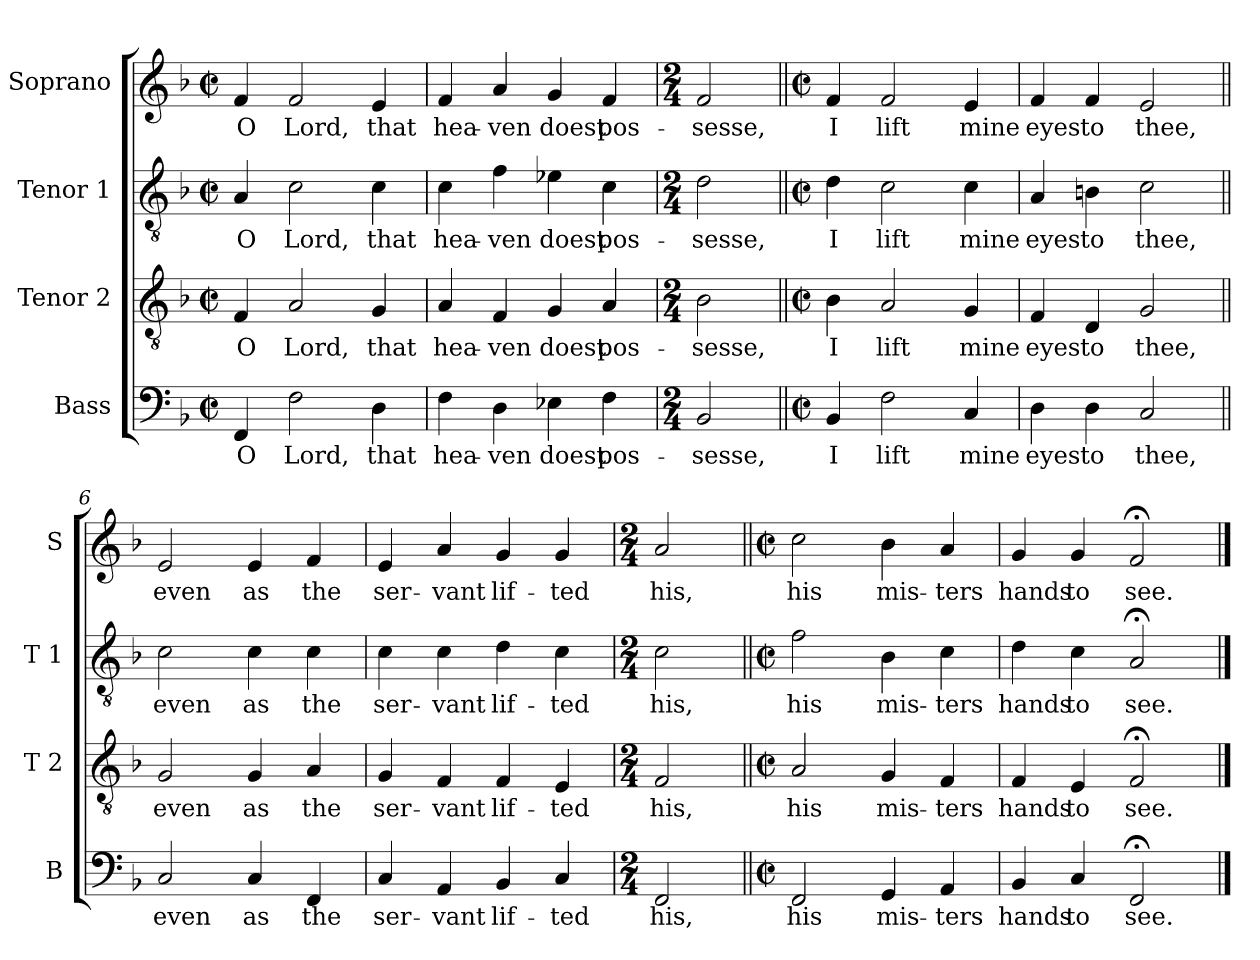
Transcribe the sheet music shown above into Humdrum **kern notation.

**kern	**text	**kern	**text	**kern	**text	**kern	**text
*part4	*part4	*part3	*part3	*part2	*part2	*part1	*part1
*staff4	*staff4	*staff3	*staff3	*staff2	*staff2	*staff1	*staff1
*I"Bass	*	*I"Tenor 2	*	*I"Tenor 1	*	*I"Soprano	*
*I'B	*	*I'T 2	*	*I'T 1	*	*I'S	*
*clefF4	*	*clefGv2	*	*clefGv2	*	*clefG2	*
*k[b-]	*	*k[b-]	*	*k[b-]	*	*k[b-]	*
*F:	*	*F:	*	*F:	*	*F:	*
*M2/2	*	*M2/2	*	*M2/2	*	*M2/2	*
*met(c|)	*	*met(c|)	*	*met(c|)	*	*met(c|)	*
=1	=1	=1	=1	=1	=1	=1	=1
!	!LO:LY:b	!	!LO:LY:b	!	!LO:LY:b	!	!LO:LY:b
4FF/	O	4F/	O	4A/	O	4f/	O
!	!LO:LY:b	!	!LO:LY:b	!	!LO:LY:b	!	!LO:LY:b
2F\	Lord,	2A/	Lord,	2c\	Lord,	2f/	Lord,
!	!LO:LY:b	!	!LO:LY:b	!	!LO:LY:b	!	!LO:LY:b
4D\	that	4G/	that	4c\	that	4e/	that
=2	=2	=2	=2	=2	=2	=2	=2
!	!LO:LY:b	!	!LO:LY:b	!	!LO:LY:b	!	!LO:LY:b
4F\	hea-	4A/	hea-	4c\	hea-	4f/	hea-
!	!LO:LY:b	!	!LO:LY:b	!	!LO:LY:b	!	!LO:LY:b
4D\	-ven	4F/	-ven	4f\	-ven	4a/	-ven
!	!LO:LY:b	!	!LO:LY:b	!	!LO:LY:b	!	!LO:LY:b
4E-X\	doest	4G/	doest	4e-X\	doest	4g/	doest
!	!LO:LY:b	!	!LO:LY:b	!	!LO:LY:b	!	!LO:LY:b
4F\	pos-	4A/	pos-	4c\	pos-	4f/	pos-
=3	=3	=3	=3	=3	=3	=3	=3
*M2/4	*	*M2/4	*	*M2/4	*	*M2/4	*
!	!LO:LY:b	!	!LO:LY:b	!	!LO:LY:b	!	!LO:LY:b
2BB-/	-sesse,	2B-\	-sesse,	2d\	-sesse,	2f/	-sesse,
=4||	=4||	=4||	=4||	=4||	=4||	=4||	=4||
*M2/2	*	*M2/2	*	*M2/2	*	*M2/2	*
*met(c|)	*	*met(c|)	*	*met(c|)	*	*met(c|)	*
!	!LO:LY:b	!	!LO:LY:b	!	!LO:LY:b	!	!LO:LY:b
4BB-/	I	4B-\	I	4d\	I	4f/	I
!	!LO:LY:b	!	!LO:LY:b	!	!LO:LY:b	!	!LO:LY:b
2F\	lift	2A/	lift	2c\	lift	2f/	lift
!	!LO:LY:b	!	!LO:LY:b	!	!LO:LY:b	!	!LO:LY:b
4C/	mine	4G/	mine	4c\	mine	4e/	mine
=5	=5	=5	=5	=5	=5	=5	=5
!	!LO:LY:b	!	!LO:LY:b	!	!LO:LY:b	!	!LO:LY:b
4D\	eyes	4F/	eyes	4A/	eyes	4f/	eyes
!	!LO:LY:b	!	!LO:LY:b	!	!LO:LY:b	!	!LO:LY:b
4D\	to	4D/	to	4Bn\	to	4f/	to
!	!LO:LY:b	!	!LO:LY:b	!	!LO:LY:b	!	!LO:LY:b
2C/	thee,	2G/	thee,	2c\	thee,	2e/	thee,
!!LO:LB:g=z
=6||	=6||	=6||	=6||	=6||	=6||	=6||	=6||
!	!LO:LY:b	!	!LO:LY:b	!	!LO:LY:b	!	!LO:LY:b
2C/	even	2G/	even	2c\	even	2e/	even
!	!LO:LY:b	!	!LO:LY:b	!	!LO:LY:b	!	!LO:LY:b
4C/	as	4G/	as	4c\	as	4e/	as
!	!LO:LY:b	!	!LO:LY:b	!	!LO:LY:b	!	!LO:LY:b
4FF/	the	4A/	the	4c\	the	4f/	the
=7	=7	=7	=7	=7	=7	=7	=7
!	!LO:LY:b	!	!LO:LY:b	!	!LO:LY:b	!	!LO:LY:b
4C/	ser-	4G/	ser-	4c\	ser-	4e/	ser-
!	!LO:LY:b	!	!LO:LY:b	!	!LO:LY:b	!	!LO:LY:b
4AA/	-vant	4F/	-vant	4c\	-vant	4a/	-vant
!	!LO:LY:b	!	!LO:LY:b	!	!LO:LY:b	!	!LO:LY:b
4BB-/	lif-	4F/	lif-	4d\	lif-	4g/	lif-
!	!LO:LY:b	!	!LO:LY:b	!	!LO:LY:b	!	!LO:LY:b
4C/	-ted	4E/	-ted	4c\	-ted	4g/	-ted
=8	=8	=8	=8	=8	=8	=8	=8
*M2/4	*	*M2/4	*	*M2/4	*	*M2/4	*
!	!LO:LY:b	!	!LO:LY:b	!	!LO:LY:b	!	!LO:LY:b
2FF/	his,	2F/	his,	2c\	his,	2a/	his,
=9||	=9||	=9||	=9||	=9||	=9||	=9||	=9||
*M2/2	*	*M2/2	*	*M2/2	*	*M2/2	*
*met(c|)	*	*met(c|)	*	*met(c|)	*	*met(c|)	*
!	!LO:LY:b	!	!LO:LY:b	!	!LO:LY:b	!	!LO:LY:b
2FF/	his	2A/	his	2f\	his	2cc\	his
!	!LO:LY:b	!	!LO:LY:b	!	!LO:LY:b	!	!LO:LY:b
4GG/	mis-	4G/	mis-	4B-\	mis-	4b-\	mis-
!	!LO:LY:b	!	!LO:LY:b	!	!LO:LY:b	!	!LO:LY:b
4AA/	-ters	4F/	-ters	4c\	-ters	4a/	-ters
=10	=10	=10	=10	=10	=10	=10	=10
!	!LO:LY:b	!	!LO:LY:b	!	!LO:LY:b	!	!LO:LY:b
4BB-/	hands	4F/	hands	4d\	hands	4g/	hands
!	!LO:LY:b	!	!LO:LY:b	!	!LO:LY:b	!	!LO:LY:b
4C/	to	4E/	to	4c\	to	4g/	to
!	!LO:LY:b	!	!LO:LY:b	!	!LO:LY:b	!	!LO:LY:b
2FF;</	see.	2F;</	see.	2A;</	see.	2f;</	see.
==	==	==	==	==	==	==	==
*-	*-	*-	*-	*-	*-	*-	*-
